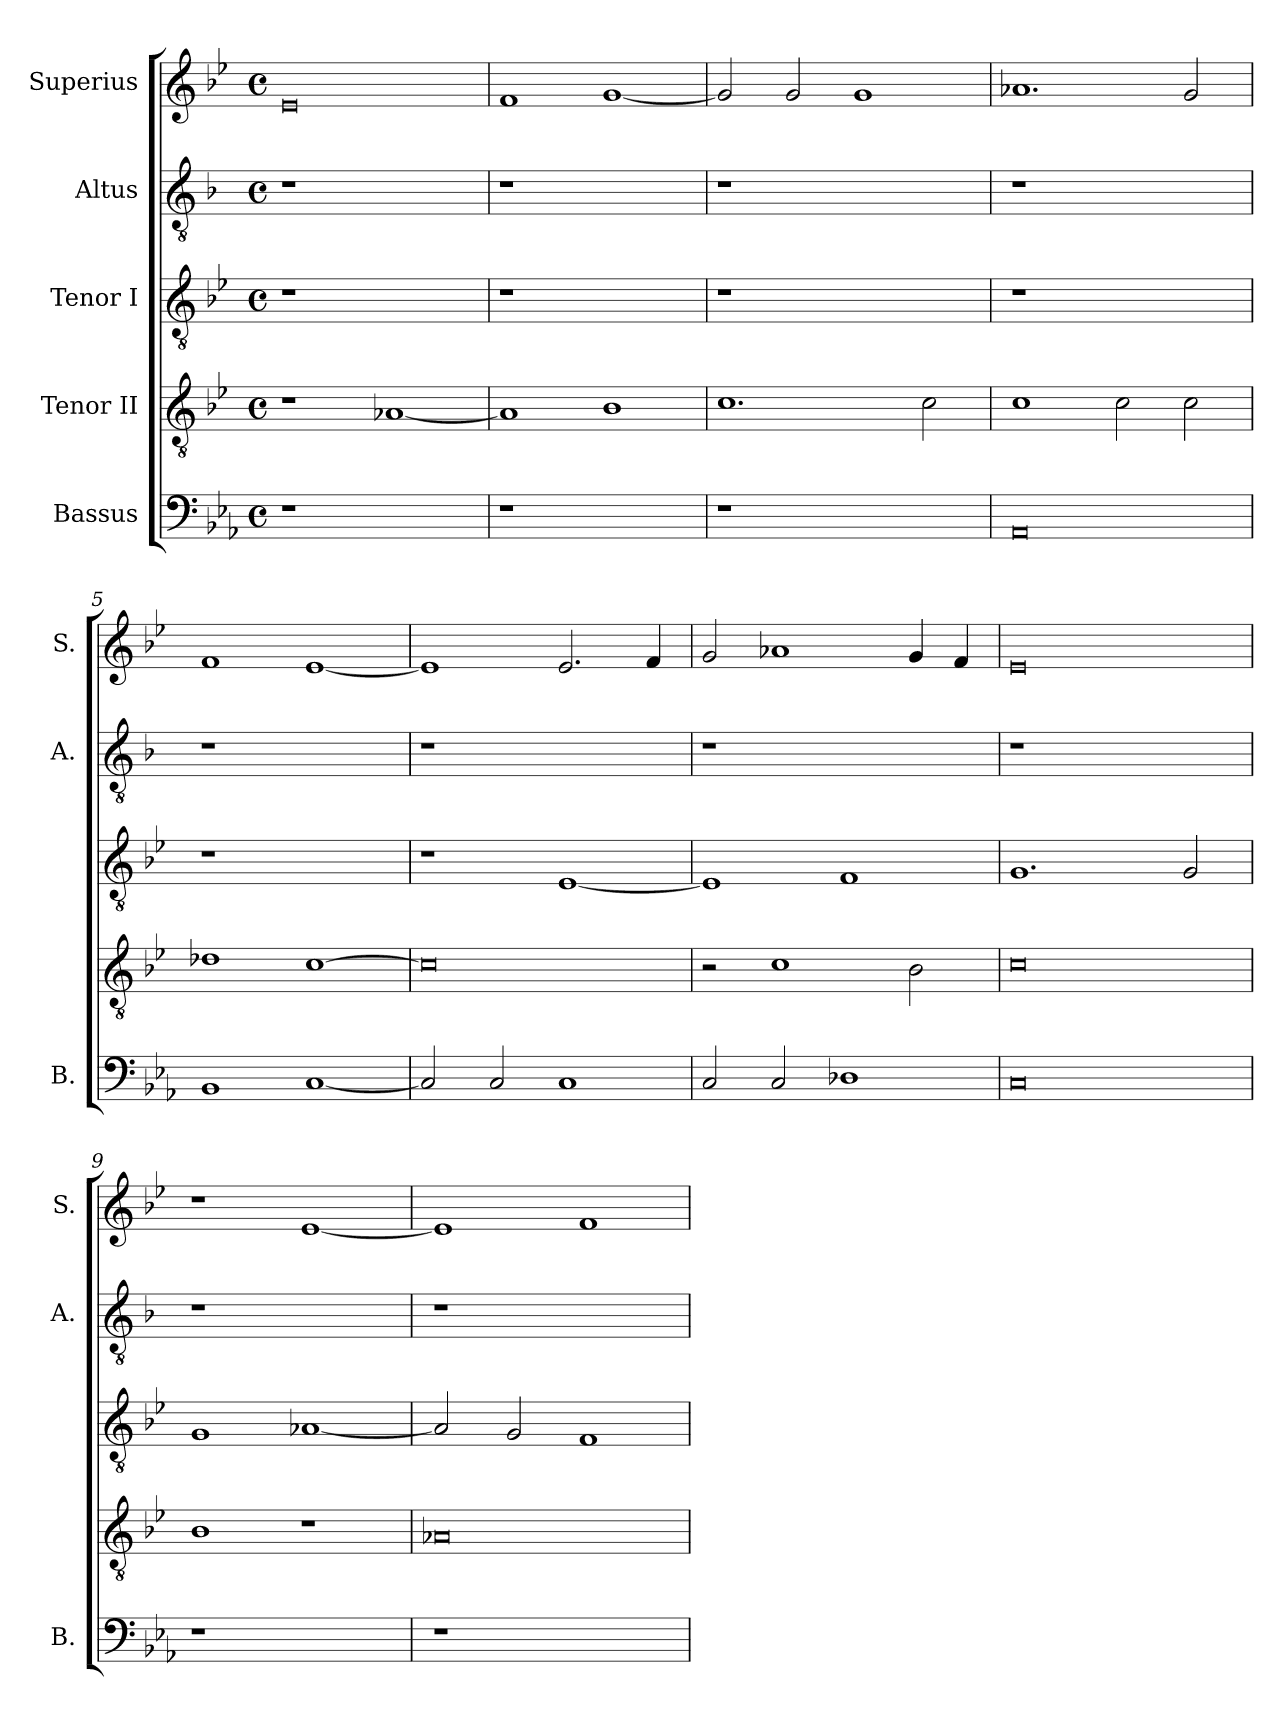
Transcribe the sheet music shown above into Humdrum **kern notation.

**kern	**kern	**kern	**kern	**kern
*part5	*part4	*part3	*part2	*part1
*staff5	*staff4	*staff3	*staff2	*staff1
*I"Bassus	*I"Tenor II	*I"Tenor I	*I"Altus	*I"Superius
*I'B.	*	*	*I'A.	*I'S.
!!LO:PB:g=z
*clefF4	*clefGv2	*clefGv2	*clefGv2	*clefG2
*	*ITrd7c12	*ITrd7c12	*ITrd7c12	*
*k[b-e-a-]	*k[b-e-]	*k[b-e-]	*k[b-]	*k[b-e-]
*E-:	*B-:	*B-:	*F:	*B-:
*M4/4	*M4/4	*M4/4	*M4/4	*M4/4
*met(c)	*met(c)	*met(c)	*met(c)	*met(c)
=1	=1	=1	=1	=1
!LO:N:vis=1	!	!LO:N:vis=1	!LO:N:vis=1	!
1r	1r	1r	1r	0e-i
1ryy	[<1AA-Xi	1ryy	1ryy	.
=2	=2	=2	=2	=2
!LO:N:vis=1	!	!LO:N:vis=1	!LO:N:vis=1	!
1r	1AA-i]	1r	1r	1fi
1ryy	1BB-i	1ryy	1ryy	[<1gi
=3	=3	=3	=3	=3
!LO:N:vis=1	!	!LO:N:vis=1	!LO:N:vis=1	!
1r	1.Ci	1r	1r	2gi/]
.	.	.	.	2gi/
1ryy	.	1ryy	1ryy	1gi
.	2Ci\	.	.	.
=4	=4	=4	=4	=4
!	!	!LO:N:vis=1	!LO:N:vis=1	!
0AA-i	1Ci	1r	1r	1.a-Xi
.	2Ci\	1ryy	1ryy	.
.	2Ci\	.	.	2gi/
=5	=5	=5	=5	=5
!	!	!LO:N:vis=1	!LO:N:vis=1	!
1BB-i	1D-Xi	1r	1r	1fi
[<1Ci	[>1Ci	1ryy	1ryy	[<1e-i
!!LO:LB:g=z
=6	=6	=6	=6	=6
!	!	!	!LO:N:vis=1	!
2Ci/]	0Ci]	1r	1r	1e-i]
2Ci/	.	.	.	.
1Ci	.	[<1EE-i	1ryy	2.e-i/
.	.	.	.	4fi/
=7	=7	=7	=7	=7
!	!	!	!LO:N:vis=1	!
2Ci/	2r	1EE-i]	1r	2gi/
2Ci/	1Ci	.	.	1a-Xi
1D-Xi	.	1FFi	1ryy	.
.	2BB-i\	.	.	4gi/
.	.	.	.	4fi/
=8	=8	=8	=8	=8
!	!	!	!LO:N:vis=1	!
0Ci	0Ci	1.GGi	1r	0e-i
.	.	.	1ryy	.
.	.	2GGi/	.	.
=9	=9	=9	=9	=9
!LO:N:vis=1	!	!	!LO:N:vis=1	!
1r	1BB-i	1GGi	1r	1r
1ryy	1r	[<1AA-Xi	1ryy	[<1e-i
=10	=10	=10	=10	=10
!LO:N:vis=1	!	!	!LO:N:vis=1	!
1r	0AA-Xi	2AA-i/]	1r	1e-i]
.	.	2GGi/	.	.
1ryy	.	1FFi	1ryy	1fi
=	=	=	=	=
*-	*-	*-	*-	*-
